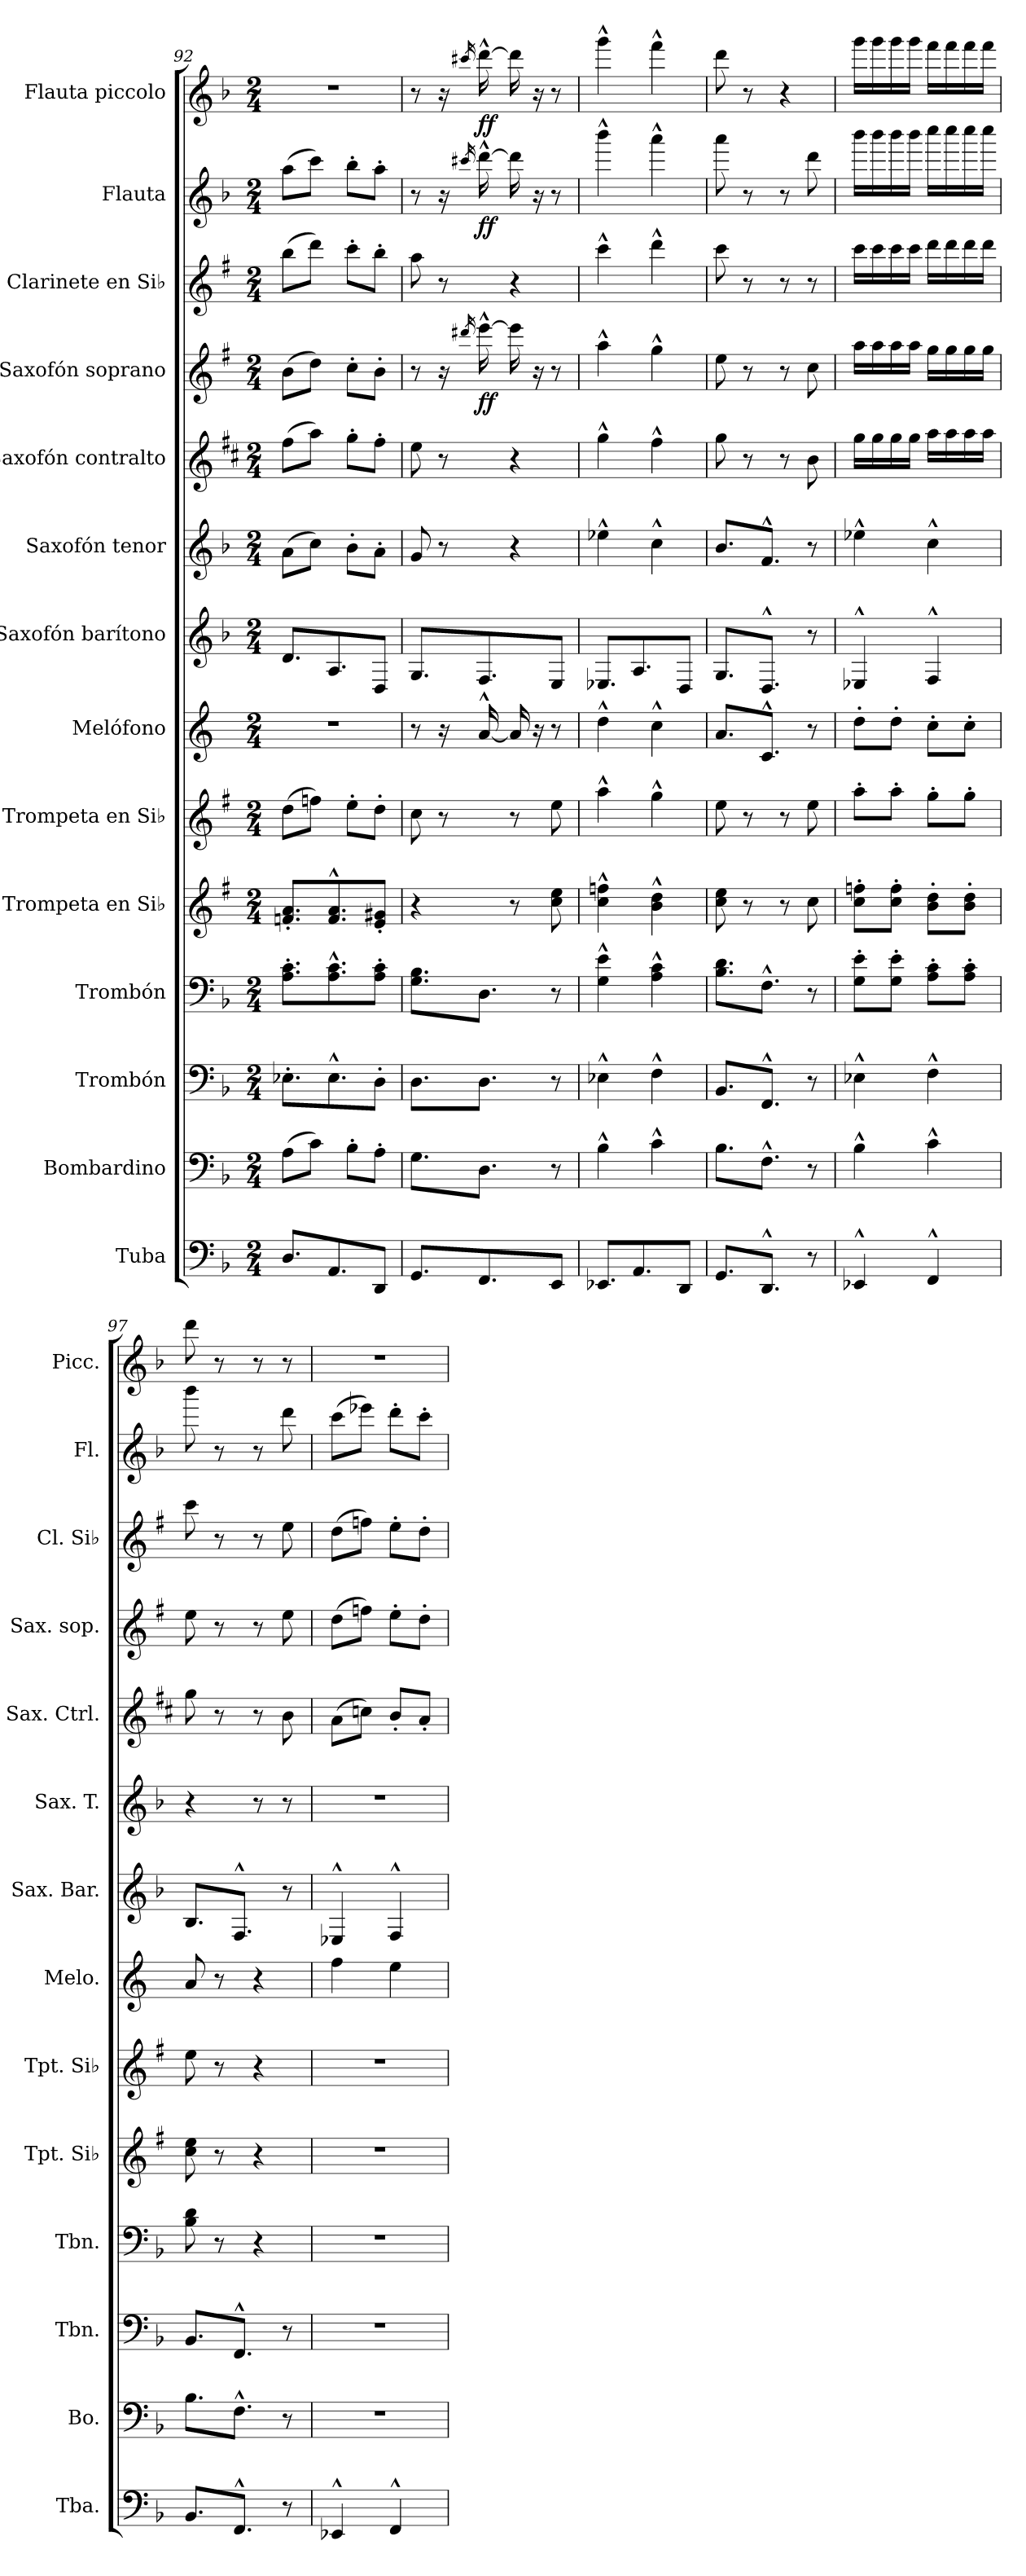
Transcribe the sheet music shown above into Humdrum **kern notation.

**kern	**kern	**kern	**kern	**kern	**kern	**kern	**kern	**kern	**kern	**kern	**dynam	**kern	**kern	**dynam	**kern	**dynam
*part14	*part13	*part12	*part11	*part10	*part9	*part8	*part7	*part6	*part5	*part4	*part4	*part3	*part2	*part2	*part1	*part1
*staff14	*staff13	*staff12	*staff11	*staff10	*staff9	*staff8	*staff7	*staff6	*staff5	*staff4	*staff4	*staff3	*staff2	*staff2	*staff1	*staff1
*I"Tuba	*I"Bombardino	*I"Trombón	*I"Trombón	*I"Trompeta en Si♭	*I"Trompeta en Si♭	*I"Melófono	*I"Saxofón barítono	*I"Saxofón tenor	*I"Saxofón contralto	*I"Saxofón soprano	*	*I"Clarinete en Si♭	*I"Flauta	*	*I"Flauta piccolo	*
*I'Tba.	*I'Bo.	*I'Tbn.	*I'Tbn.	*I'Tpt. Si♭	*I'Tpt. Si♭	*I'Melo.	*I'Sax. Bar.	*I'Sax. T.	*I'Sax. Ctrl.	*I'Sax. sop.	*	*I'Cl. Si♭	*I'Fl.	*	*I'Picc.	*
*clefF4	*clefF4	*clefF4	*clefF4	*clefG2	*clefG2	*clefG2	*clefG2	*clefG2	*clefG2	*clefG2	*	*clefG2	*clefG2	*	*clefG2	*
*	*	*	*	*ITrd1c2	*ITrd1c2	*ITrd4c7	*ITrd12c21	*ITrd8c14	*ITrd5c9	*ITrd1c2	*	*ITrd1c2	*	*	*ITrd-7c-12	*
*k[b-]	*k[b-]	*k[b-]	*k[b-]	*k[b-]	*k[b-]	*k[b-]	*k[b-]	*k[b-]	*k[b-]	*k[b-]	*	*k[b-]	*k[b-]	*	*k[b-]	*
*M2/4	*M2/4	*M2/4	*M2/4	*M2/4	*M2/4	*M2/4	*M2/4	*M2/4	*M2/4	*M2/4	*	*M2/4	*M2/4	*	*M2/4	*
=92	=92	=92	=92	=92	=92	=92	=92	=92	=92	=92	=92	=92	=92	=92	=92	=92
8.D/L	(>8A\L	8.E-X'\L	8.A\' 8.c\'L	8.e-X/' 8.g/'L	(>8cc\L	2r	8.D/L	(>8A\L	(>8a\L	(>8a\L	.	(>8aa\L	(>8aa\L	.	2r	.
.	8c\J)	.	.	.	8ee-X\J)	.	.	8c\J)	8cc\J)	8cc\J)	.	8ccc\J)	8ccc\J)	.	.	.
8.AA/	.	8.E-^^\	8.A\^^ 8.c\^^	8.e-/^^ 8.g/^^	.	.	8.AA/	.	.	.	.	.	.	.	.	.
.	8B-'\L	.	.	.	8dd'\L	.	.	8B-'\L	8b-'\L	8b-'\L	.	8bb-'\L	8bb-'\L	.	.	.
8DD/J	8A'\J	8D'\J	8A\' 8c\'J	8d/' 8f#X/'J	8cc'\J	.	8DD/J	8A'\J	8a'\J	8a'\J	.	8aa'\J	8aa'\J	.	.	.
=93	=93	=93	=93	=93	=93	=93	=93	=93	=93	=93	=93	=93	=93	=93	=93	=93
8.GG/L	8.G\L	8.D\L	8.G\ 8.B-\L	4r	8b-\	8r	8.GG/L	8G/	8g\	8r	.	8gg\	8r	.	8r	.
.	.	.	.	.	8r	16r	.	8r	8r	16r	.	8r	16r	.	16r	.
.	.	.	.	.	.	.	.	.	.	16qccc#X/	.	.	16qccc#X/	.	16qcccc#X/	.
!	!	!	!	!	!	!	!	!	!	!	!LO:DY:b	!	!	!LO:DY:b	!	!LO:DY:b
8.FF/	8.D\J	8.D\J	8.D\J	.	.	[16d^^/	8.FF/	.	.	[16ddd^^\	ff	.	[16ddd^^\	ff	[16dddd^^\	ff
.	.	.	.	8r	8r	16d/]	.	4r	4r	16ddd\]	.	4r	16ddd\]	.	16dddd\]	.
.	.	.	.	.	.	16r	.	.	.	16r	.	.	16r	.	16r	.
8EE/J	8r	8r	8r	8b-\ 8dd\	8dd\	8r	8EE/J	.	.	8r	.	.	8r	.	8r	.
=94	=94	=94	=94	=94	=94	=94	=94	=94	=94	=94	=94	=94	=94	=94	=94	=94
8.EE-X/L	4B-^^\	4E-X^^\	4G\^^ 4e\^^	4b-\^^ 4ee-X\^^	4gg^^\	4g^^\	8.EE-X/L	4e-X^^\	4b-^^\	4gg^^\	.	4bb-^^\	4bbb-^^\	.	4gggg^^\	.
8.AA/	.	.	.	.	.	.	8.AA/	.	.	.	.	.	.	.	.	.
.	4c^^\	4F^^\	4A\^^ 4c\^^	4a\^^ 4cc\^^	4ff^^\	4f^^\	.	4c^^\	4a^^\	4ff^^\	.	4ccc^^\	4aaa^^\	.	4ffff^^\	.
8DD/J	.	.	.	.	.	.	8DD/J	.	.	.	.	.	.	.	.	.
!!LO:PB:g=z
=95	=95	=95	=95	=95	=95	=95	=95	=95	=95	=95	=95	=95	=95	=95	=95	=95
8.GG/L	8.B-\L	8.BB-/L	8.B-\ 8.d\L	8b-\ 8dd\	8dd\	8.d/L	8.GG/L	8.B-/L	8b-\	8dd\	.	8bb-\	8aaa\	.	8dddd\	.
.	.	.	.	8r	8r	.	.	.	8r	8r	.	8r	8r	.	8r	.
8.DD^^/J	8.F^^\J	8.FF^^/J	8.F^^\J	.	.	8.F^^/J	8.DD^^/J	8.F^^/J	.	.	.	.	.	.	.	.
.	.	.	.	8r	8r	.	.	.	8r	8r	.	8r	8r	.	4r	.
8r	8r	8r	8r	8b-\	8dd\	8r	8r	8r	8d\	8b-\	.	8r	8ddd\	.	.	.
=96	=96	=96	=96	=96	=96	=96	=96	=96	=96	=96	=96	=96	=96	=96	=96	=96
4EE-X^^/	4B-^^\	4E-X^^\	8G\' 8e\'L	8b-\' 8ee-X\'L	8gg'\L	8g'\L	4EE-X^^/	4e-X^^\	16b-\LL	16gg\LL	.	16bb-\LL	16bbb-\LL	.	16gggg\LL	.
.	.	.	.	.	.	.	.	.	16b-\	16gg\	.	16bb-\	16bbb-\	.	16gggg\	.
.	.	.	8G\' 8e\'J	8b-\' 8ee-\'J	8gg'\J	8g'\J	.	.	16b-\	16gg\	.	16bb-\	16bbb-\	.	16gggg\	.
.	.	.	.	.	.	.	.	.	16b-\JJ	16gg\JJ	.	16bb-\JJ	16bbb-\JJ	.	16gggg\JJ	.
4FF^^/	4c^^\	4F^^\	8A\' 8c\'L	8a\' 8cc\'L	8ff'\L	8f'\L	4FF^^/	4c^^\	16cc\LL	16ff\LL	.	16ccc\LL	16cccc\LL	.	16ffff\LL	.
.	.	.	.	.	.	.	.	.	16cc\	16ff\	.	16ccc\	16cccc\	.	16ffff\	.
.	.	.	8A\' 8c\'J	8a\' 8cc\'J	8ff'\J	8f'\J	.	.	16cc\	16ff\	.	16ccc\	16cccc\	.	16ffff\	.
.	.	.	.	.	.	.	.	.	16cc\JJ	16ff\JJ	.	16ccc\JJ	16cccc\JJ	.	16ffff\JJ	.
=97	=97	=97	=97	=97	=97	=97	=97	=97	=97	=97	=97	=97	=97	=97	=97	=97
8.BB-/L	8.B-\L	8.BB-/L	8B-\ 8d\	8b-\ 8dd\	8dd\	8d/	8.BB-/L	4r	8b-\	8dd\	.	8bb-\	8bbb-\	.	8dddd\	.
.	.	.	8r	8r	8r	8r	.	.	8r	8r	.	8r	8r	.	8r	.
8.FF^^/J	8.F^^\J	8.FF^^/J	.	.	.	.	8.FF^^/J	.	.	.	.	.	.	.	.	.
.	.	.	4r	4r	4r	4r	.	8r	8r	8r	.	8r	8r	.	8r	.
8r	8r	8r	.	.	.	.	8r	8r	8d\	8dd\	.	8dd\	8ddd\	.	8r	.
=98	=98	=98	=98	=98	=98	=98	=98	=98	=98	=98	=98	=98	=98	=98	=98	=98
4EE-X^^/	2r	2r	2r	2r	2r	4b-\	4EE-X^^/	2r	(>8c\L	(>8cc\L	.	(>8cc\L	(>8ccc\L	.	2r	.
.	.	.	.	.	.	.	.	.	8e-X\J)	8ee-X\J)	.	8ee-X\J)	8eee-X\J)	.	.	.
4FF^^/	.	.	.	.	.	4a\	4FF^^/	.	8d'/L	8dd'\L	.	8dd'\L	8ddd'\L	.	.	.
.	.	.	.	.	.	.	.	.	8c'/J	8cc'\J	.	8cc'\J	8ccc'\J	.	.	.
=	=	=	=	=	=	=	=	=	=	=	=	=	=	=	=	=
*-	*-	*-	*-	*-	*-	*-	*-	*-	*-	*-	*-	*-	*-	*-	*-	*-
